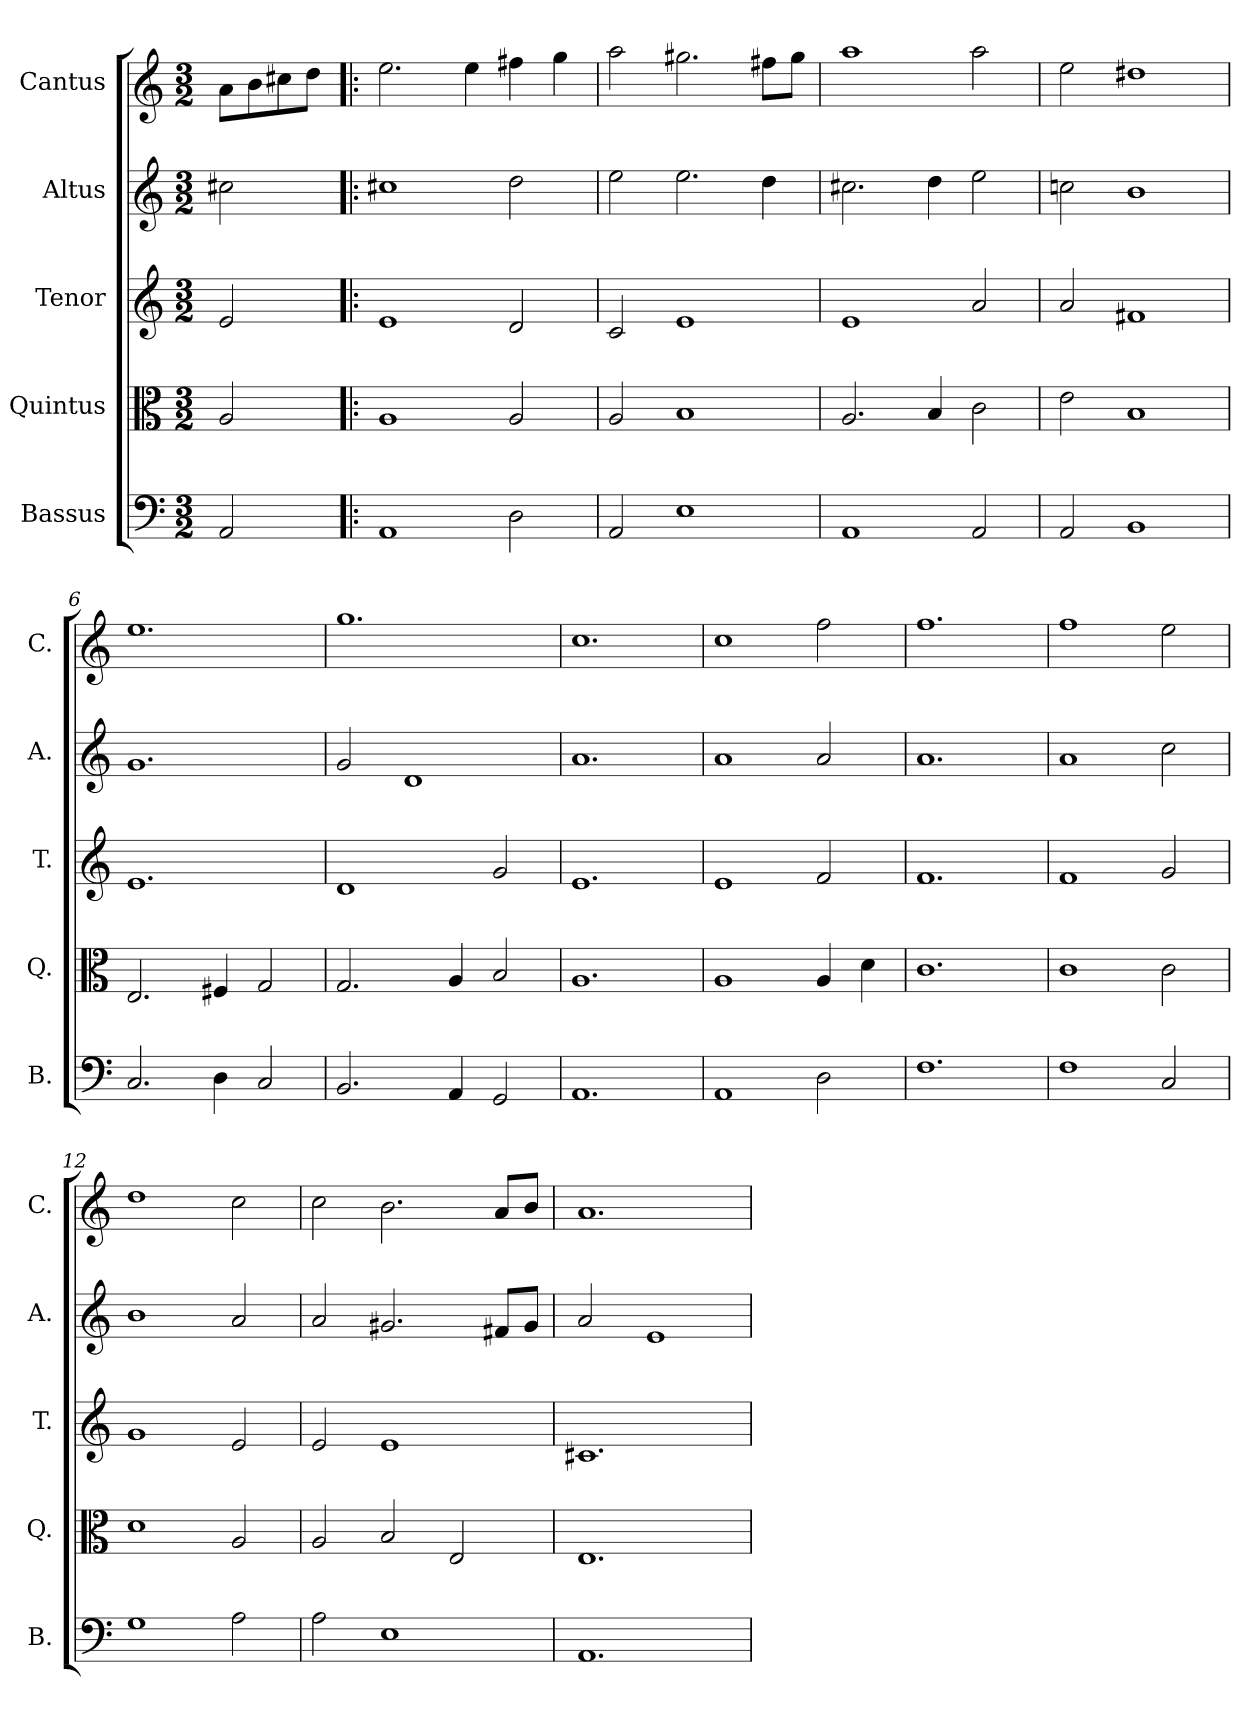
**kern	**kern	**kern	**kern	**kern
*part5	*part4	*part3	*part2	*part1
*staff5	*staff4	*staff3	*staff2	*staff1
*I"Bassus	*I"Quintus	*I"Tenor	*I"Altus	*I"Cantus
*I'B.	*I'Q.	*I'T.	*I'A.	*I'C.
*clefF4	*clefC3	*clefG2	*clefG2	*clefG2
*k[]	*k[]	*k[]	*k[]	*k[]
*M3/2	*M3/2	*M3/2	*M3/2	*M3/2
=1	=1	=1	=1	=1
2AA/	2A/	2e/	2cc#X\	8a\L
.	.	.	.	8b\
.	.	.	.	8cc#X\
.	.	.	.	8dd\J
=2!|:	=2!|:	=2!|:	=2!|:	=2!|:
1AA	1A	1e	1cc#X	2.ee\
.	.	.	.	4ee\
2D\	2A/	2d/	2dd\	4ff#X\
.	.	.	.	4gg\
=3	=3	=3	=3	=3
2AA/	2A/	2c/	2ee\	2aa\
1E	1B	1e	2.ee\	2.gg#X\
.	.	.	4dd\	8ff#X\L
.	.	.	.	8gg#\J
=4	=4	=4	=4	=4
1AA	2.A/	1e	2.cc#X\	1aa
.	4B/	.	4dd\	.
2AA/	2c\	2a/	2ee\	2aa\
=5	=5	=5	=5	=5
2AA/	2e\	2a/	2ccn\	2ee\
1BB	1B	1f#X	1b	1dd#X
=6	=6	=6	=6	=6
2.C/	2.E/	1.e	1.g	1.ee
4D\	4F#X/	.	.	.
2C/	2G/	.	.	.
=7	=7	=7	=7	=7
2.BB/	2.G/	1d	2g/	1.gg
.	.	.	1d	.
4AA/	4A/	.	.	.
2GG/	2B/	2g/	.	.
=8	=8	=8	=8	=8
1.AA	1.A	1.e	1.a	1.cc
=9	=9	=9	=9	=9
1AA	1A	1e	1a	1cc
2D\	4A/	2f/	2a/	2ff\
.	4d\	.	.	.
=10	=10	=10	=10	=10
1.F	1.c	1.f	1.a	1.ff
=11	=11	=11	=11	=11
1F	1c	1f	1a	1ff
2C/	2c\	2g/	2cc\	2ee\
!!LO:LB:g=z
=12	=12	=12	=12	=12
1G	1d	1g	1b	1dd
2A\	2A/	2e/	2a/	2cc\
=13	=13	=13	=13	=13
2A\	2A/	2e/	2a/	2cc\
1E	2B/	1e	2.g#X/	2.b\
.	2E/	.	.	.
.	.	.	8f#X/L	8a/L
.	.	.	8g#/J	8b/J
=14	=14	=14	=14	=14
1.AA	1.E	1.c#X	2a/	1.a
.	.	.	1e	.
=	=	=	=	=
*-	*-	*-	*-	*-
